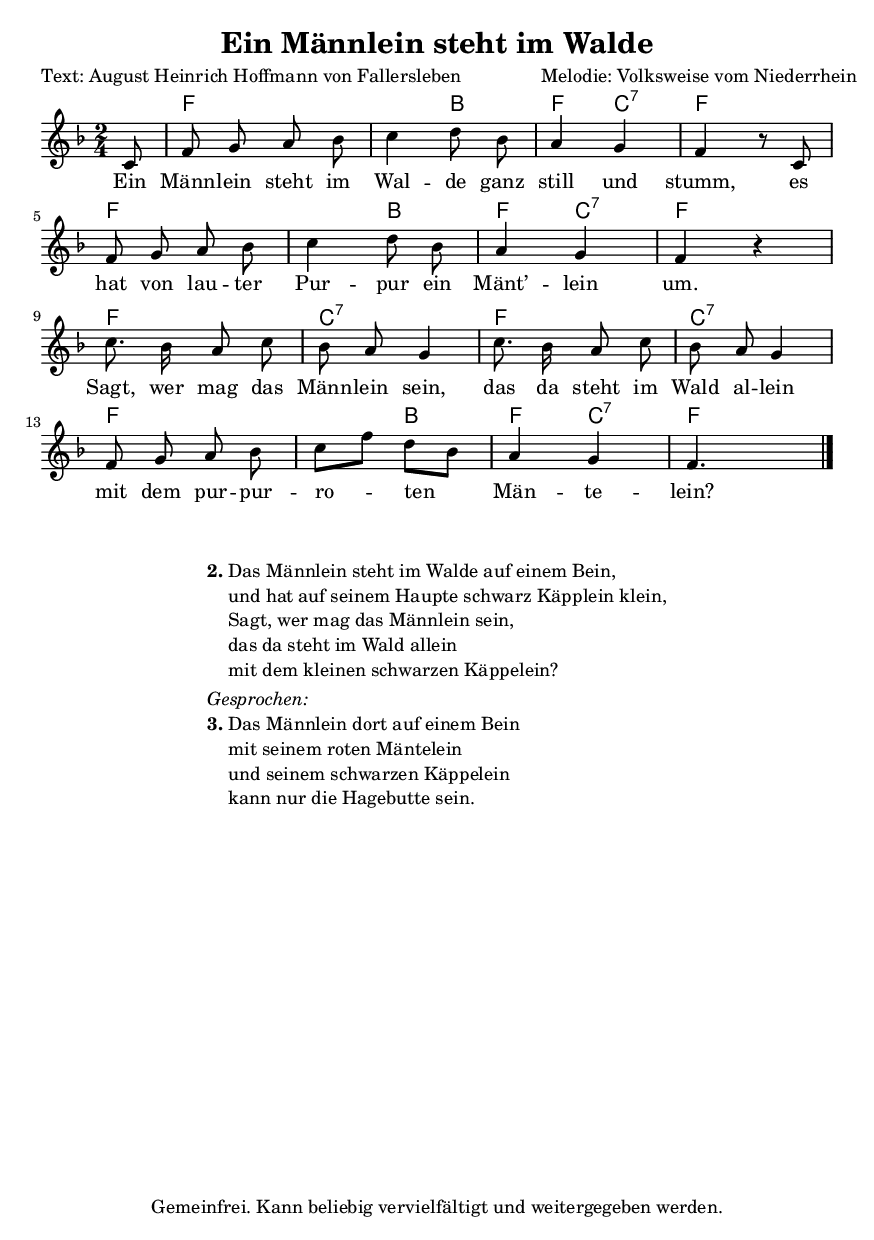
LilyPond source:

% Dieses Notenblatt wurde bearbeitet von Ingo Felger [www.facebook.com/Tschilp]
%
% Kontakt: chirp@ulmo.org
%
% geringfügige Änderungen von Hauke Rehr

%\include "deutsch.ly"
\include "default.ly"

\version "2.12.3"
\header {
  title = "Ein Männlein steht im Walde"
  composer = "Melodie: Volksweise vom Niederrhein"
  poet = "Text: August Heinrich Hoffmann von Fallersleben"
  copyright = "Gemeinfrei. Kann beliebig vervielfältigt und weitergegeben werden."
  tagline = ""
}

#(set-global-staff-size 16)

vChords = \chordmode {
 s8
 f2 f4 bes4 f4 c:7 f2
 f2 f4 bes4 f4 c:7 f2
 f2 c:7 f c:7 f f4 bes4 f4 c4:7 f
}

vMelody = \relative c' {
  \partial 8
  c8
  f g a bes c4 d8 bes
  a4 g f r8 c
  f8 g a bes c4 d8 bes
  a4 g f r
  c'8. bes16 a8 c bes a g4
  c8. bes16 a8 c bes a g4
  f8 g a bes c[ f8]  d8[ bes8] a4
  g4 f4.
  \bar "|."
}

vBass = \relative c {
  \clef bass
  \key f \major
  \time 2/4
  \bar "|."
}

vLyrics = \lyricmode {
  Ein Männ -- lein steht im Wal -- de ganz still und stumm,
  es hat von lau -- ter Pur -- pur ein Mänt’ -- lein um.
  Sagt, wer mag das Männ -- lein sein,
  das da steht im Wald al -- lein
  mit dem pur -- pur -- ro -- ten Män -- te -- lein?
}

\score {
  <<
    \new ChordNames { \germanChords \set chordChanges = ##t \vChords }
    \new Voice = "Lied" {
      \autoBeamOff
      \clef treble
      \key f \major
      \time 2/4
      \vMelody
    }
    \new Lyrics \lyricsto "Lied" { \vLyrics }
  >>
}

\markup {
  \fill-line {
    \hspace #1
    \column {
      \hspace #0.2
      \line {
	\bold "2."
        \column {
          "Das Männlein steht im Walde auf einem Bein,"
          "und hat auf seinem Haupte schwarz Käpplein klein,"
          "Sagt, wer mag das Männlein sein,"
          "das da steht im Wald allein"
          "mit dem kleinen schwarzen Käppelein?"
        }
      }
      \hspace #0.4
      \italic "Gesprochen:"
      \line {
	\bold "3."
        \column {
          "Das Männlein dort auf einem Bein"
          "mit seinem roten Mäntelein"
          "und seinem schwarzen Käppelein"
          "kann nur die Hagebutte sein."
        }
      }
      \hspace #0.1
    }
    \hspace #1
  }
}

 % some settings % vim: sw=2 et
